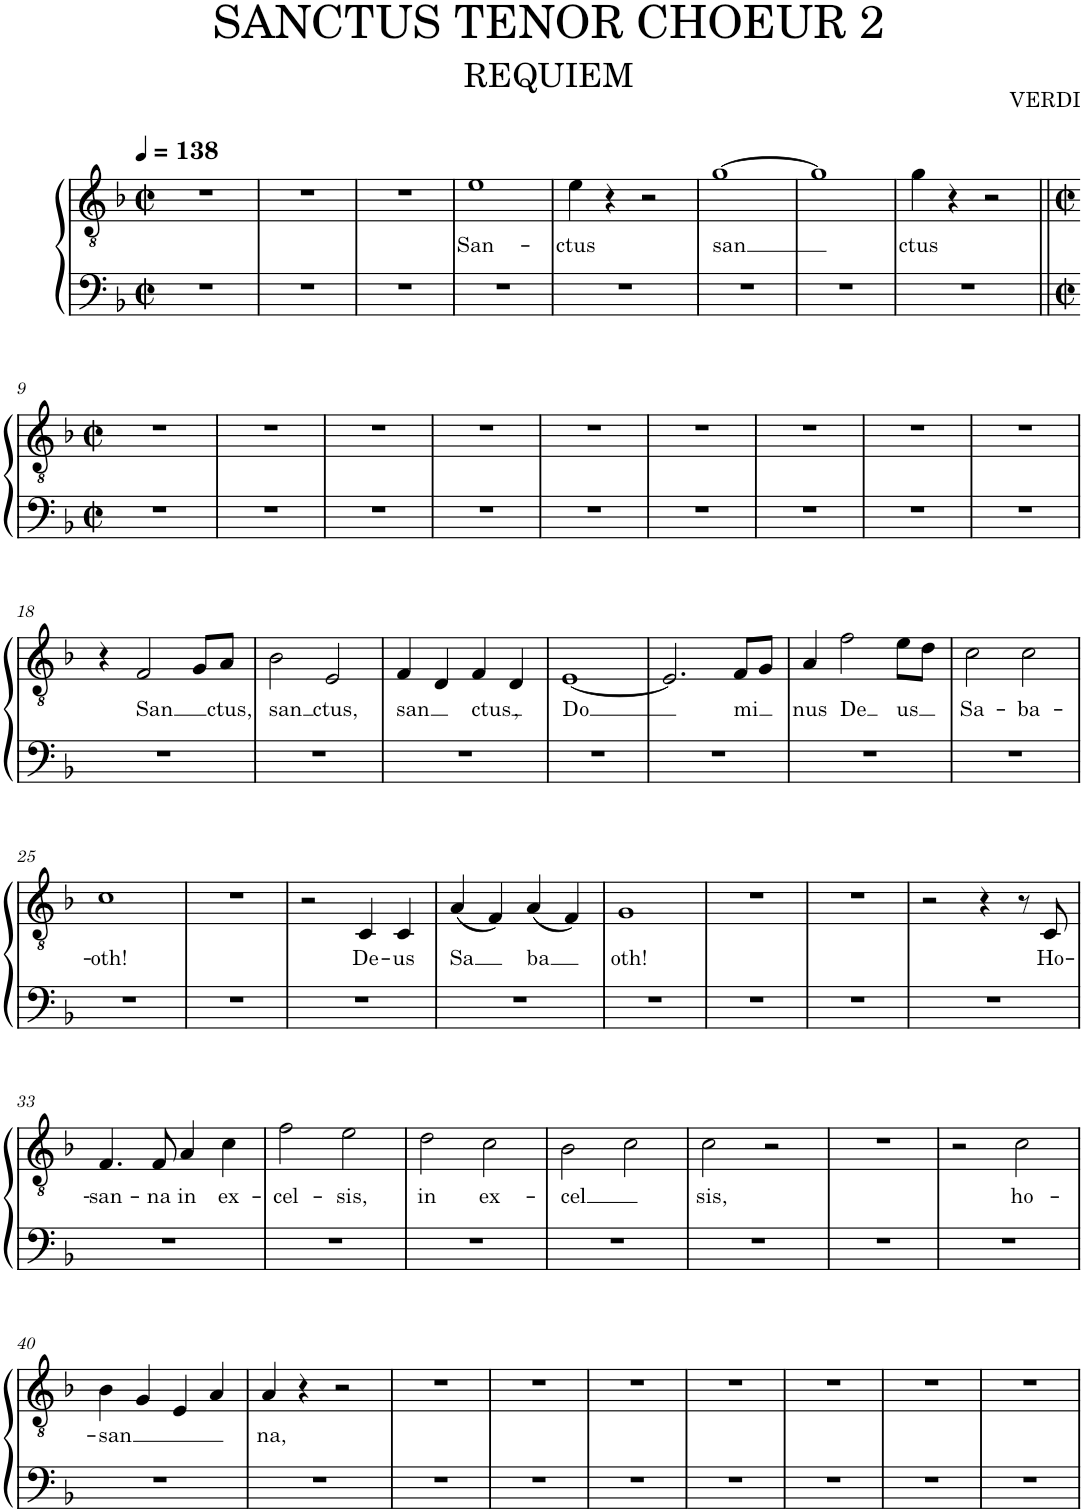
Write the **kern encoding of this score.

**kern	**kern	**text
*part1	*part1	*part1
*staff2	*staff1	*staff1
*I"Piano	*	*
*I'Pno.	*	*
*clefF4	*clefGv2	*
*k[b-]	*k[b-]	*
*M2/2	*M2/2	*
*met(c|)	*met(c|)	*
*MM138	*MM138	*
=1	=1	=1
1r	1r	.
=2	=2	=2
1r	1r	.
=3	=3	=3
1r	1r	.
=4	=4	=4
!	!	!LO:LY:b
1r	1e	San-
=5	=5	=5
!	!	!LO:LY:b
1r	4e\	-ctus
.	4r	.
.	2r	.
=6	=6	=6
!	!	!LO:LY:b
1r	[1g	san
=7	=7	=7
1r	1g]	.
=8	=8	=8
!	!	!LO:LY:b
1r	4g\	ctus
.	4r	.
.	2r	.
!!LO:LB:g=z
=9||	=9||	=9||
*k[b-]	*k[b-]	*
*M2/2	*M2/2	*
*met(c|)	*met(c|)	*
1r	1r	.
=10	=10	=10
1r	1r	.
=11	=11	=11
1r	1r	.
=12	=12	=12
1r	1r	.
=13	=13	=13
1r	1r	.
=14	=14	=14
1r	1r	.
=15	=15	=15
1r	1r	.
=16	=16	=16
1r	1r	.
=17	=17	=17
1r	1r	.
!!LO:LB:g=z
=18	=18	=18
1r	4r	.
!	!	!LO:LY:b
.	2F/	San
.	8G/L	.
!	!	!LO:LY:b
.	8A/J	ctus,
=19	=19	=19
!	!	!LO:LY:b
1r	2B-\	san
!	!	!LO:LY:b
.	2E/	ctus,
=20	=20	=20
!	!	!LO:LY:b
1r	4F/	san
.	4D/	.
!	!	!LO:LY:b
.	4F/	ctus
!	!	!LO:LY:b
.	4D/	,
=21	=21	=21
!	!	!LO:LY:b
1r	[1E	Do
=22	=22	=22
1r	2.E/]	.
!	!	!LO:LY:b
.	8F/L	mi
.	8G/J	.
=23	=23	=23
!	!	!LO:LY:b
1r	4A/	nus
!	!	!LO:LY:b
.	2f\	De
!	!	!LO:LY:b
.	8e\L	us
.	8d\J	.
=24	=24	=24
!	!	!LO:LY:b
1r	2c\	Sa-
!	!	!LO:LY:b
.	2c\	-ba-
!!LO:LB:g=z
=25	=25	=25
!	!	!LO:LY:b
1r	1c	-oth!
=26	=26	=26
1r	1r	.
=27	=27	=27
1r	2r	.
!	!	!LO:LY:b
.	4C/	De-
!	!	!LO:LY:b
.	4C/	-us
=28	=28	=28
!	!	!LO:LY:b
1r	(4A/	Sa
.	4F/)	.
!	!	!LO:LY:b
.	(4A/	ba
.	4F/)	.
=29	=29	=29
!	!	!LO:LY:b
1r	1G	oth!
=30	=30	=30
1r	1r	.
=31	=31	=31
1r	1r	.
=32	=32	=32
1r	2r	.
.	4r	.
.	8r	.
!	!	!LO:LY:b
.	8C/	Ho-
!!LO:LB:g=z
=33	=33	=33
!	!	!LO:LY:b
1r	4.F/	-san-
!	!	!LO:LY:b
.	8F/	-na
!	!	!LO:LY:b
.	4A/	in
!	!	!LO:LY:b
.	4c\	ex-
=34	=34	=34
!	!	!LO:LY:b
1r	2f\	-cel-
!	!	!LO:LY:b
.	2e\	-sis,
=35	=35	=35
!	!	!LO:LY:b
1r	2d\	in
!	!	!LO:LY:b
.	2c\	ex-
=36	=36	=36
!	!	!LO:LY:b
1r	2B-\	-cel
.	2c\	.
=37	=37	=37
!	!	!LO:LY:b
1r	2c\	sis,
.	2r	.
=38	=38	=38
1r	1r	.
=39	=39	=39
1r	2r	.
!	!	!LO:LY:b
.	2c\	ho-
!!LO:LB:g=z
=40	=40	=40
!	!	!LO:LY:b
1r	4B-\	-san
.	4G/	.
.	4E/	.
.	4A/	.
=41	=41	=41
!	!	!LO:LY:b
1r	4A/	na,
.	4r	.
.	2r	.
=42	=42	=42
1r	1r	.
=43	=43	=43
1r	1r	.
=44	=44	=44
1r	1r	.
=45	=45	=45
1r	1r	.
=46	=46	=46
1r	1r	.
=47	=47	=47
1r	1r	.
=48	=48	=48
1r	1r	.
=	=	=
*-	*-	*-
